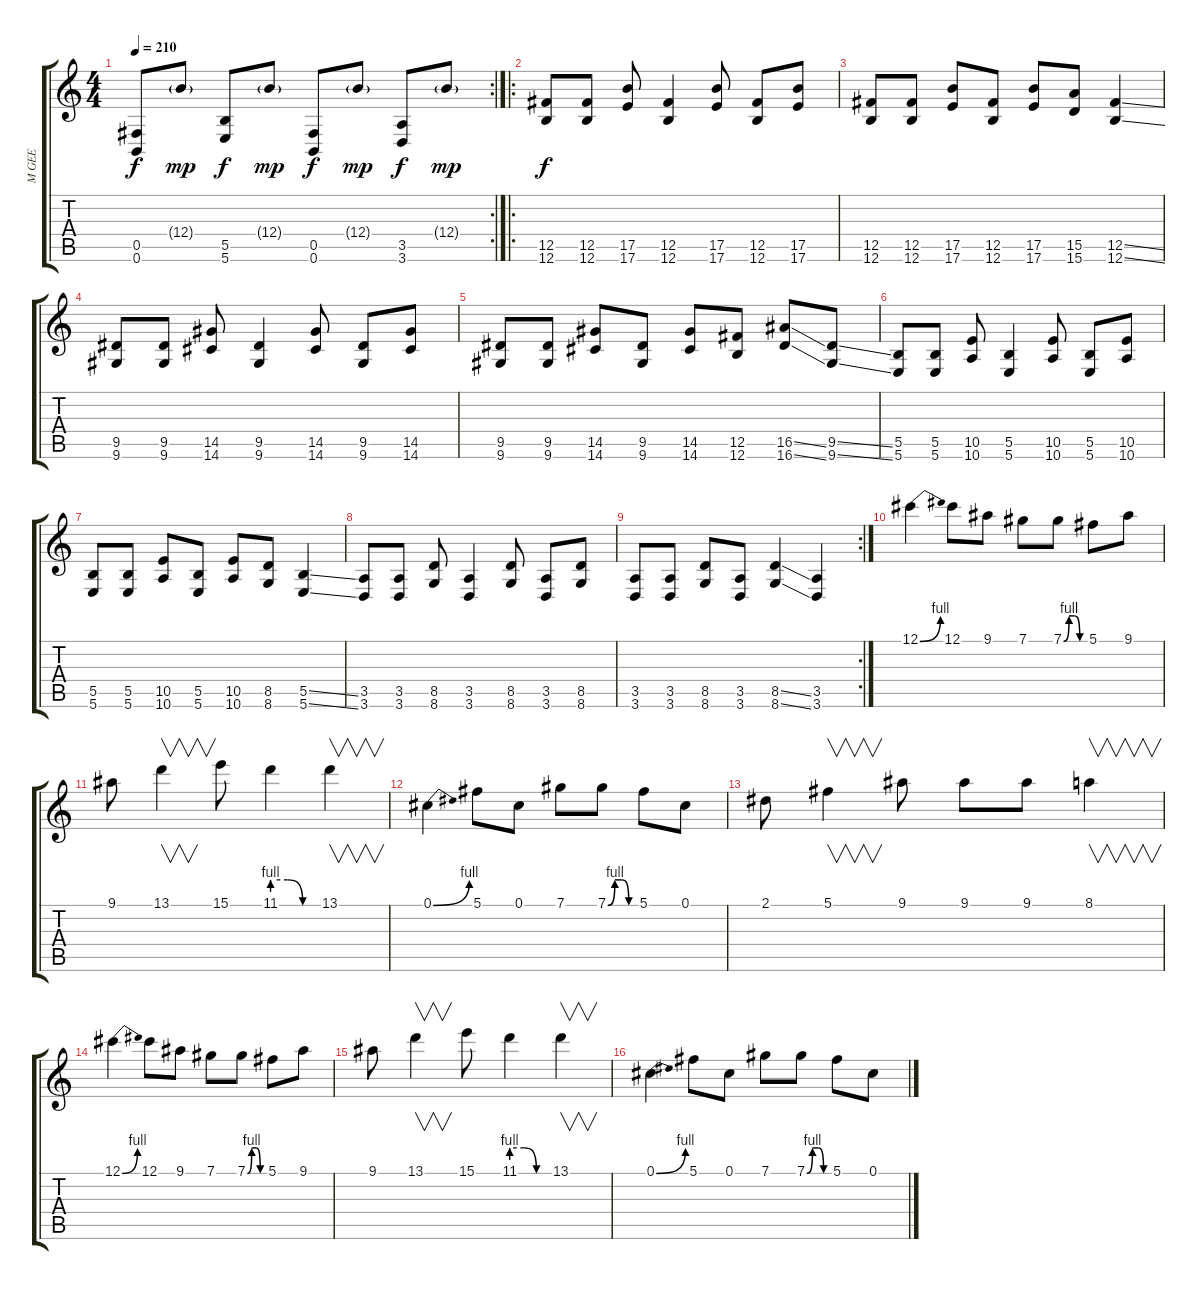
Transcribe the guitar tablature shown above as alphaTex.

\track ("M GEE" "M GEE") {instrument distortionguitar}
\staff {score tabs}
\tuning (Db4 Ab3 E3 B2 Gb2 B1) {hide}
\rc 2
\ts (4 4)
\tempo 210
\clef g2
\ks c
(0.5 0.6).8{dy f} 12.4{g}.8{dy mp} (5.5 5.6).8{dy f} 12.4{g}.8{dy mp} (0.5 0.6).8{dy f} 12.4{g}.8{dy mp} (3.5 3.6).8{dy f} 12.4{g}.8{dy mp} |
\ro
(12.5 12.6).8{dy f} (12.5 12.6).8 (17.5 17.6).8 (12.5 12.6).4 (17.5 17.6).8 (12.5 12.6).8 (17.5 17.6).8 |
(12.5 12.6).8 (12.5 12.6).8 (17.5 17.6).8 (12.5 12.6).8 (17.5 17.6).8 (15.5 15.6).8 (12.5{ss} 12.6{ss}).4 |
(9.5 9.6).8 (9.5 9.6).8 (14.5 14.6).8 (9.5 9.6).4 (14.5 14.6).8 (9.5 9.6).8 (14.5 14.6).8 |
(9.5 9.6).8 (9.5 9.6).8 (14.5 14.6).8 (9.5 9.6).8 (14.5 14.6).8 (12.5 12.6).8 (16.5{ss} 16.6{ss}).8 (9.5{ss} 9.6{ss}).8 |
(5.5 5.6).8 (5.5 5.6).8 (10.5 10.6).8 (5.5 5.6).4 (10.5 10.6).8 (5.5 5.6).8 (10.5 10.6).8 |
(5.5 5.6).8 (5.5 5.6).8 (10.5 10.6).8 (5.5 5.6).8 (10.5 10.6).8 (8.5 8.6).8 (5.5{ss} 5.6{ss}).4 |
(3.5 3.6).8 (3.5 3.6).8 (8.5 8.6).8 (3.5 3.6).4 (8.5 8.6).8 (3.5 3.6).8 (8.5 8.6).8 |
\rc 2
(3.5 3.6).8 (3.5 3.6).8 (8.5 8.6).8 (3.5 3.6).8 (8.5{ss} 8.6{ss}).4 (3.5 3.6).4 |
12.1{be (bend 0 0 60 4)}.4 12.1.8 9.1.8 7.1.8 7.1{be (custom 0 0 15 4 30 4 45 0 60 0)}.8 5.1.8 9.1.8 |
9.1.8 13.1.4{v} 15.1.8 11.1{be (custom 0 4 20 4 40 0 60 0)}.4 13.1.4{v} |
0.1{be (bend 0 0 60 4)}.4 5.1.8 0.1.8 7.1.8 7.1{be (custom 0 0 15 4 30 4 45 0 60 0)}.8 5.1.8 0.1.8 |
2.1.8 5.1.4{v} 9.1.8 9.1.8 9.1.8 8.1.4{v} |
12.1{be (bend 0 0 60 4)}.4 12.1.8 9.1.8 7.1.8 7.1{be (custom 0 0 15 4 30 4 45 0 60 0)}.8 5.1.8 9.1.8 |
9.1.8 13.1.4{v} 15.1.8 11.1{be (custom 0 4 20 4 40 0 60 0)}.4 13.1.4{v} |
0.1{be (bend 0 0 60 4)}.4 5.1.8 0.1.8 7.1.8 7.1{be (custom 0 0 15 4 30 4 45 0 60 0)}.8 5.1.8 0.1.8
